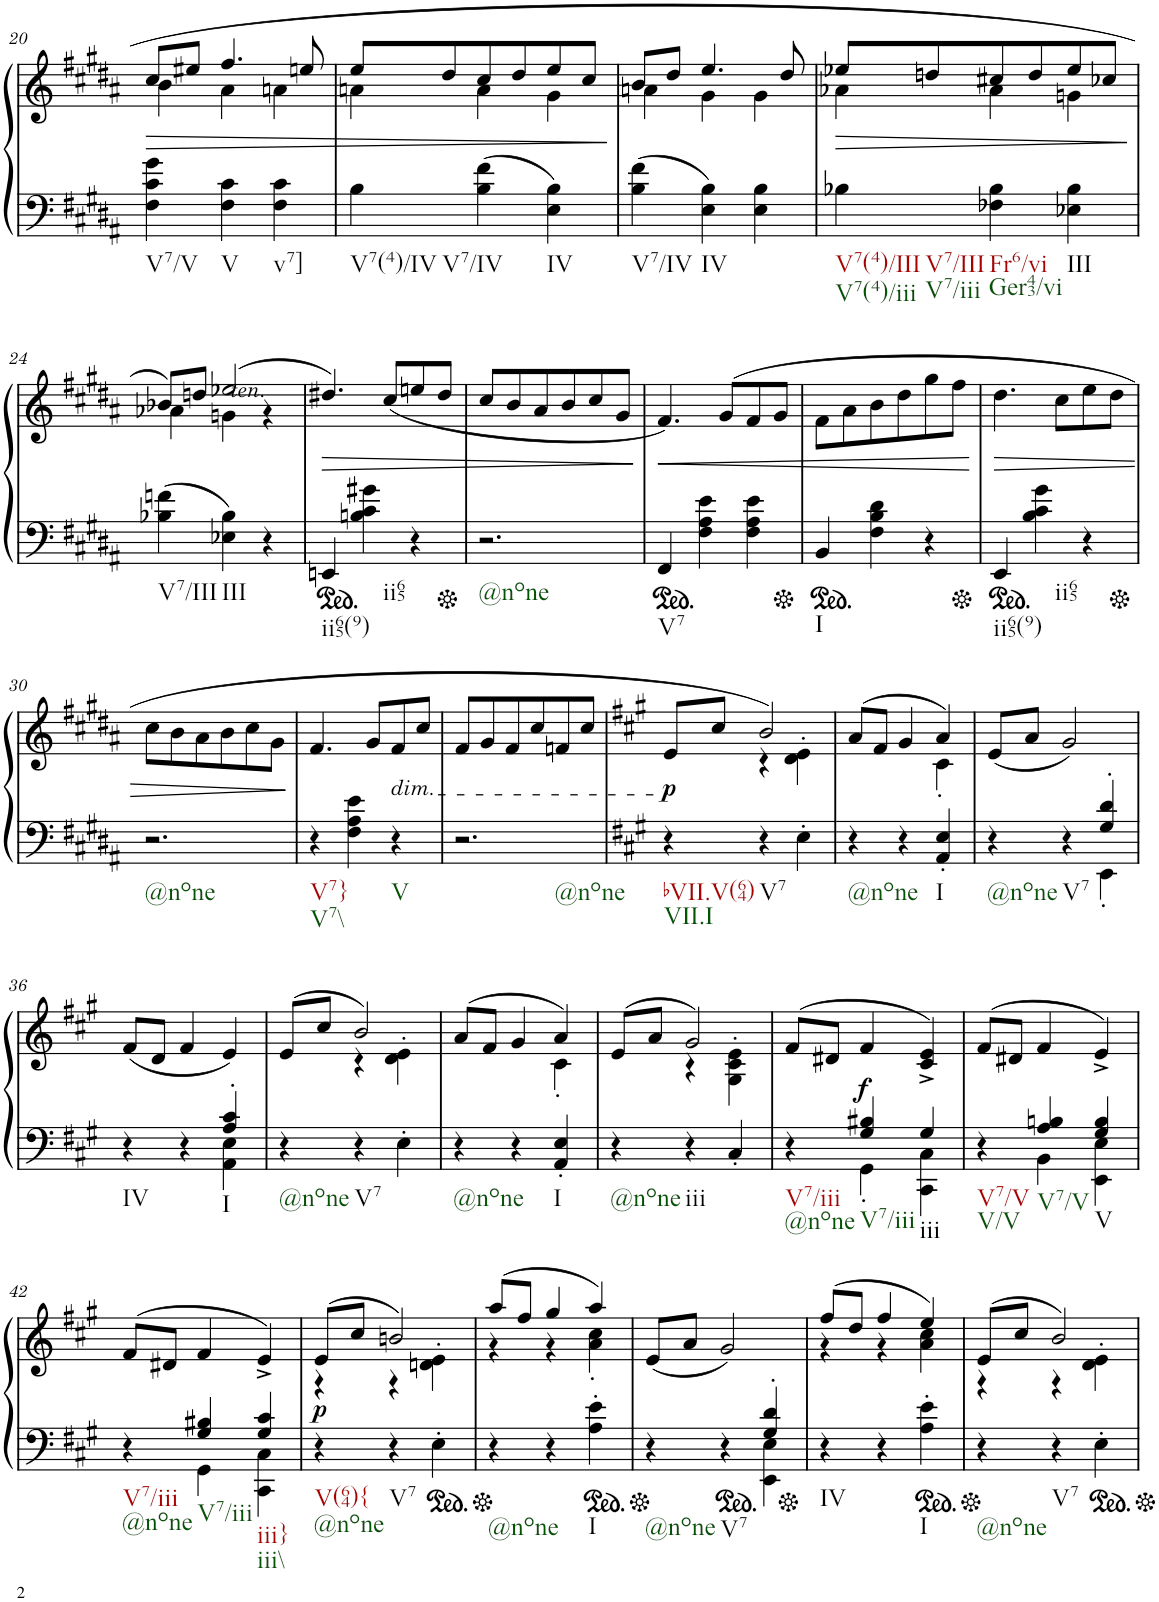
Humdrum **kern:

**kern	**kern	**dynam
*part2	*part1	*part1
*staff2	*staff1	*staff1
*I"Piano	*I"Piano	*
*I'Pno	*I'Pno	*
!!LO:PB:g=z
*clefF4	*clefG2	*
*k[f#c#g#d#a#]	*k[f#c#g#d#a#]	*
*B:	*B:	*
*M3/4	*M3/4	*
=20	=20	=20
!LO:TX:b:t=V7/V	!	!
!	!	!LO:HP:b
*	*^	*
4F#\ 4c#\ 4g#\	8cc#/L	4b\	>
.	8ee#X/J	.	.
!LO:TX:b:t=V	!	!	!
4F#\ 4c#\	4.ff#/	4a#\	.
!LO:TX:b:t=v7]	!	!	!
4F#\ 4c#\	.	4an\	.
.	8een/	.	.
=21	=21	=21	=21
!LO:TX:b:t=V7(4)/IV	!	!	!
!LO:TX:b:t=V7/IV	!	!	!
4B\	8ee/L	4an\	.
.	8dd#/	.	.
(4B\ 4f#\	8cc#/	4a\	.
.	8dd#/	.	.
!LO:TX:b:t=IV	!	!	!
4E\ 4B\)	8ee/	4g#\	.
.	8cc#/J	.	.
*	*v	*v	*
.	.	]
=22	=22	=22
*	*^	*
!LO:TX:b:t=V7/IV	!	!	!
(4B\ 4f#\	8b/L	4an\	.
.	8dd#/J	.	.
!LO:TX:b:t=IV	!	!	!
4E\ 4B\)	4.ee/	4g#\	.
4E\ 4B\	.	4g#\	.
.	8dd#/	.	.
=23	=23	=23	=23
!LO:TX:b:t=V7(4)/III	!	!	!
!LO:TX:b:t=V7(4)/iii	!	!	!
!LO:TX:b:t=V7/III	!	!	!
!LO:TX:b:t=V7/iii	!	!	!
!	!	!	!LO:HP:b
4B-X\	8ee-X/L	4a-X\	>
.	8ddn/	.	.
!LO:TX:b:t=Fr6/vi	!	!	!
!LO:TX:b:t=Ger43/vi	!	!	!
4F-X\ 4B-\	8cc#X/	4a-\	.
.	8dd/	.	.
!LO:TX:b:t=III	!	!	!
4E-X\ 4B-\	8ee-/	4gn\	.
.	8cc-X/J	.	.
*	*v	*v	*
.	.	]
!!LO:LB:g=z
=24	=24	=24
*	*^	*
!LO:TX:b:t=V7/III	!	!	!
(4B-X\ 4fn\	8b-X/L	4a-X\	.
.	8ddn/J	.	.
!	!LO:TX:b:i:t=ten.	!	!
!LO:TX:b:t=III	!	!	!
4E-X\ 4B-\)	(2ee-X/	4gn\	.
4r	.	4r	.
*	*v	*v	*
=25	=25	=25
*ped	*	*
*	*^	*
!LO:TX:b:t=ii65(9)	!	!	!
!	!	!	!LO:HP:b
*	*v	*v	*
4EEn/	4.dd#X/)	>
!LO:TX:b:t=ii65	!	!
4Bn\ 4c#\ 4g#X\	.	.
.	(8cc#/L	.
4r	8een/	.
.	8dd#/J	.
=26	=26	=26
*Xped	*	*
!LO:TX:b:t=@none	!	!
2.r	8cc#/L	.
.	8b/	.
.	8a#/	.
.	8b/	.
.	8cc#/	.
.	8g#/J	.
.	.	]
=27	=27	=27
*ped	*	*
!LO:TX:b:t=V7	!	!
!	!	!LO:HP:b
4FF#/	4.f#/)	<
4F#\ 4A#\ 4e\	.	.
.	(8g#/L	.
4F#\ 4A#\ 4e\	8f#/	.
.	8g#/J	.
=28	=28	=28
*Xped	*	*
*ped	*	*
!LO:TX:b:t=I	!	!
4BB/	8f#\L	.
.	8a#\	.
4F#\ 4B\ 4d#\	8b\	.
.	8dd#\	.
4r	8gg#\	.
.	8ff#\J	.
.	.	[
=29	=29	=29
*Xped	*	*
*ped	*	*
!LO:TX:b:t=ii65(9)	!	!
!	!	!LO:HP:b
4EE/	4.dd#\	>
!LO:TX:b:t=ii65	!	!
4B\ 4c#\ 4g#\	.	.
.	8cc#\L	.
4r	8ee\	.
.	8dd#\J	.
!!LO:LB:g=z
=30	=30	=30
*Xped	*	*
!LO:TX:b:t=@none	!	!
2.r	8cc#\L	.
.	8b\	.
.	8a#\	.
.	8b\	.
.	8cc#\	.
.	8g#\J	.
.	.	]
=31	=31	=31
!LO:TX:b:t=V7}	!	!
!LO:TX:b:t=V7\\	!	!
4r	4.f#/	.
4F#\ 4A#\ 4e\	.	.
.	8g#/L	.
!	!LO:TX:b:i:t=dim.	!
!LO:TX:b:t=V	!	!
4r	8f#/	.
.	8cc#/J	.
=32	=32	=32
!LO:TX:b:t=@none	!	!
2.r	8f#/L	.
.	8g#/	.
.	8f#/	.
.	8cc#/	.
.	8fn/	.
.	8cc#/J	.
=33	=33	=33
*k[f#c#g#]	*k[f#c#g#]	*
*	*^	*
!LO:TX:b:t=bVII.V(64)	!	!	!
!LO:TX:b:t=VII.I	!	!	!
!	!	!	!LO:DY:b
4r	8e/L	4ryy	p
.	8cc#/J	.	.
!LO:TX:b:t=V7	!	!	!
4r	2b/)	4r	.
4E'\	.	4d\'> 4e\'>	.
=34	=34	=34	=34
!LO:TX:b:t=@none	!	!	!
4r	(>8a/L	2ryy	.
.	8f#/J	.	.
4r	4g#/	.	.
!LO:TX:b:t=I	!	!	!
4AA/' 4E/'	4a/)	4c#'\	.
=35	=35	=35	=35
*^	*	*	*
!LO:TX:b:t=@none	!	!	!	!
*	*	*v	*v	*
4r	2ryy	(<8e/L	.
.	.	8a/J	.
!LO:TX:b:t=V7	!	!	!
4r	.	2g#/)	.
4G#/' 4d/'	4EE'\	.	.
!!LO:LB:g=z
=36	=36	=36	=36
!LO:TX:b:t=IV	!	!	!
4r	2ryy	(8f#/L	.
.	.	8d/J	.
4r	.	4f#/	.
!LO:TX:b:t=I	!	!	!
4A/' 4c#/'	4AA\ 4E\	4e/)	.
=37	=37	=37	=37
*	*	*^	*
!LO:TX:b:t=@none	!	!	!	!
*v	*v	*	*	*
4r	(>8e/L	4ryy	.
.	8cc#/J	.	.
!LO:TX:b:t=V7	!	!	!
4r	2b/)	4r	.
4E'\	.	4d\'> 4e\'>	.
=38	=38	=38	=38
!LO:TX:b:t=@none	!	!	!
4r	(>8a/L	2ryy	.
.	8f#/J	.	.
4r	4g#/	.	.
!LO:TX:b:t=I	!	!	!
4AA/' 4E/'	4a/)	4c#'\	.
=39	=39	=39	=39
!LO:TX:b:t=@none	!	!	!
4r	(>8e/L	4ryy	.
.	8a/J	.	.
!LO:TX:b:t=iii	!	!	!
4r	2g#/)	4r	.
4C#'/	.	4G#\'> 4c#\'> 4e\'>	.
=40	=40	=40	=40
*^	*	*	*
!LO:TX:b:t=V7/iii	!	!	!	!
!LO:TX:b:t=@none	!	!	!	!
*	*	*v	*v	*
4r	4ryy	(>8f#/L	.
.	.	8d#X/J	.
!LO:TX:b:t=V7/iii	!	!	!
!	!	!	!LO:DY:b
4G#/ 4B#X/	4GG#'\	4f#/	f
!LO:TX:b:t=iii	!	!	!
4G#/	4CC#\ 4C#\	4c#/^ 4e/^)	.
=41	=41	=41	=41
!LO:TX:b:t=V7/V	!	!	!
!LO:TX:b:t=V/V	!	!	!
4r	4ryy	(>8f#/L	.
.	.	8d#X/J	.
!LO:TX:b:t=V7/V	!	!	!
4A/ 4Bn/	4BB\	4f#/	.
!LO:TX:b:t=V	!	!	!
4G#/ 4B/	4EE\ 4E\	4e^/)	.
!!LO:LB:g=z
=42	=42	=42	=42
!LO:TX:b:t=V7/iii	!	!	!
!LO:TX:b:t=@none	!	!	!
4r	4ryy	(>8f#/L	.
.	.	8d#X/J	.
!LO:TX:b:t=V7/iii	!	!	!
4G#/ 4B#X/	4GG#\	4f#/	.
!LO:TX:b:t=iii}	!	!	!
!LO:TX:b:t=iii\\	!	!	!
4G#/ 4c#/	4CC#\ 4C#\	4e^/)	.
=43	=43	=43	=43
*	*	*^	*
!LO:TX:b:t=V(64){	!	!	!	!
!LO:TX:b:t=@none	!	!	!	!
!	!	!	!	!LO:DY:b
*v	*v	*	*	*
4r	(8e/L	4r	p
.	8cc#/J	.	.
!LO:TX:b:t=V7	!	!	!
4r	2bn/)	4r	.
*ped	*	*	*
4E'\	.	4dn\'> 4e\'>	.
=44	=44	=44	=44
*Xped	*	*	*
!LO:TX:b:t=@none	!	!	!
4r	(8aa/L	4r	.
.	8ff#/J	.	.
4r	4gg#/	4r	.
*ped	*	*	*
!LO:TX:b:t=I	!	!	!
4A\' 4e\'	4aa/)	4a\' 4cc#\'	.
*	*v	*v	*
=45	=45	=45
*Xped	*	*
*^	*^	*
!LO:TX:b:t=@none	!	!	!	!
*	*	*v	*v	*
4r	2ryy	(8e/L	.
.	.	8a/J	.
*ped	*	*	*
!LO:TX:b:t=V7	!	!	!
4r	.	2g#/)	.
4G#/' 4d/'	4EE\ 4E\	.	.
*v	*v	*	*
=46	=46	=46
*Xped	*	*
*^	*^	*
!LO:TX:b:t=IV	!	!	!	!
*v	*v	*	*	*
4r	(8ff#/L	4r	.
.	8dd/J	.	.
4r	4ff#/	4r	.
*ped	*	*	*
!LO:TX:b:t=I	!	!	!
4A\' 4e\'	4ee/)	4a\ 4cc#\	.
=47	=47	=47	=47
*Xped	*	*	*
!LO:TX:b:t=@none	!	!	!
4r	(8e/L	4r	.
.	8cc#/J	.	.
!LO:TX:b:t=V7	!	!	!
4r	2b/)	4r	.
*ped	*	*	*
4E'\	.	4d\'> 4e\'>	.
*Xped	*	*	*
*	*v	*v	*
=	=	=
*-	*-	*-
